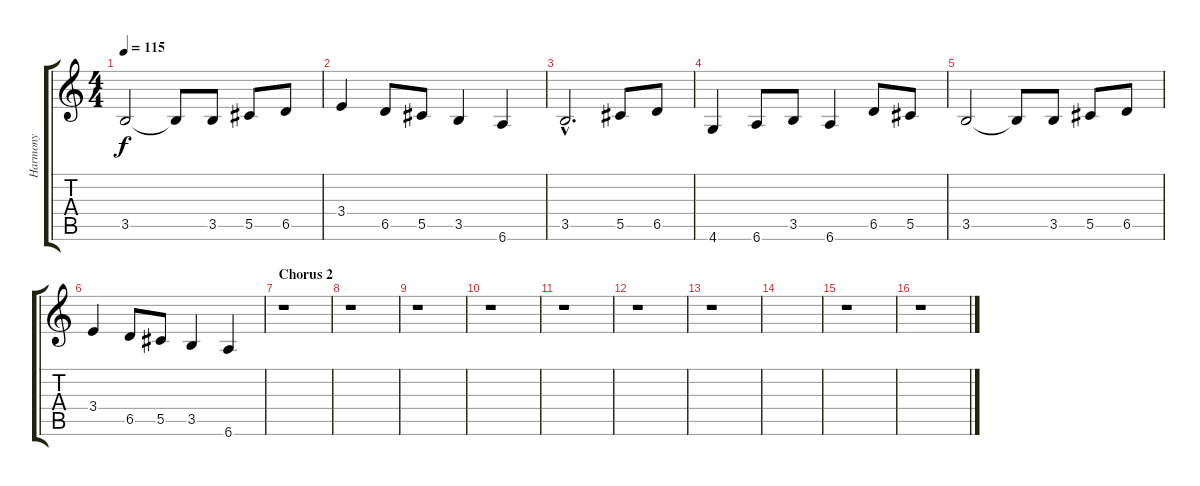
\track ("Harmony" "Harmony") {instrument overdrivenguitar}
\staff {score tabs}
\tuning (Eb4 Bb3 Gb3 Db3 Ab2 Eb2) {hide}
\ts (4 4)
\tempo 115
\clef g2
\ks c
3.5.2{dy f} 3.5{t}.8 3.5.8 5.5.8 6.5.8 |
3.4.4 6.5.8 5.5.8 3.5.4 6.6.4 |
3.5{hac}.2{d} 5.5.8 6.5.8 |
4.6.4 6.6.8 3.5.8 6.6.4 6.5.8 5.5.8 |
3.5.2 3.5{t}.8 3.5.8 5.5.8 6.5.8 |
3.4.4 6.5.8 5.5.8 3.5.4 6.6.4 |
\section ("" "Chorus 2")
r.1 |
r.1 |
r.1 |
r.1 |
r.1 |
r.1 |
r.1 |
|
r.1 |
r.1
